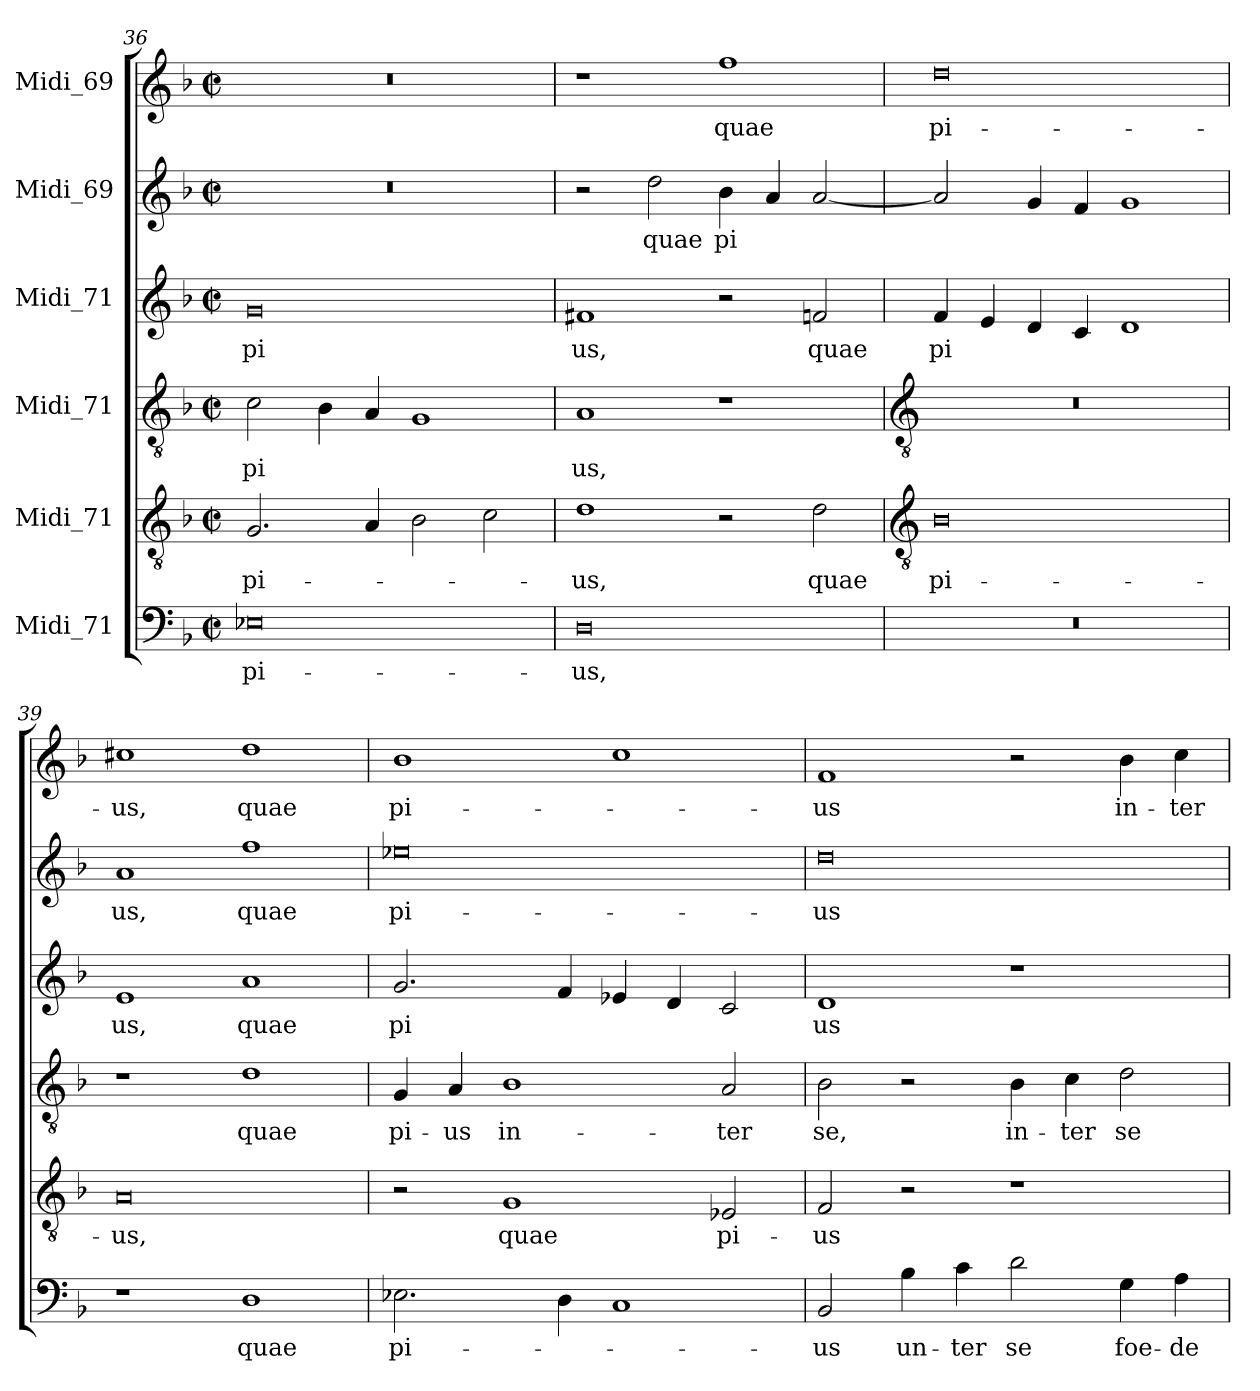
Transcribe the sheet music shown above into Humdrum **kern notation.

**kern	**text	**kern	**text	**kern	**text	**kern	**text	**kern	**text	**kern	**text
*part6	*part6	*part5	*part5	*part4	*part4	*part3	*part3	*part2	*part2	*part1	*part1
*staff6	*staff6	*staff5	*staff5	*staff4	*staff4	*staff3	*staff3	*staff2	*staff2	*staff1	*staff1
*I"Midi_71	*	*I"Midi_71	*	*I"Midi_71	*	*I"Midi_71	*	*I"Midi_69	*	*I"Midi_69	*
*clefF4	*	*clefGv2	*	*clefGv2	*	*clefG2	*	*clefG2	*	*clefG2	*
*k[b-]	*	*k[b-]	*	*k[b-]	*	*k[b-]	*	*k[b-]	*	*k[b-]	*
*F:	*	*F:	*	*F:	*	*F:	*	*F:	*	*F:	*
*M4/2	*	*M4/2	*	*M4/2	*	*M4/2	*	*M4/2	*	*M4/2	*
*met(c|)	*	*met(c|)	*	*met(c|)	*	*met(c|)	*	*met(c|)	*	*met(c|)	*
=36	=36	=36	=36	=36	=36	=36	=36	=36	=36	=36	=36
!	!LO:LY:b	!	!LO:LY:b	!	!LO:LY:b	!	!LO:LY:b	!	!	!	!
0E-X	pi-	2.G	pi-	2c	pi	0g	pi	0r	.	0r	.
.	.	.	.	4B-	.	.	.	.	.	.	.
.	.	4A	.	4A	.	.	.	.	.	.	.
.	.	2B-	.	1G	.	.	.	.	.	.	.
.	.	2c	.	.	.	.	.	.	.	.	.
=37	=37	=37	=37	=37	=37	=37	=37	=37	=37	=37	=37
!	!LO:LY:b	!	!LO:LY:b	!	!LO:LY:b	!	!LO:LY:b	!	!	!	!
0D	-us,	1d	-us,	1A	us,	1f#X	us,	2r	.	1r	.
!	!	!	!	!	!	!	!	!	!LO:LY:b	!	!
.	.	.	.	.	.	.	.	2dd	quae	.	.
!	!	!	!	!	!	!	!	!	!LO:LY:b	!	!LO:LY:b
.	.	2r	.	1r	.	2r	.	4b-	pi	1ff	quae
.	.	.	.	.	.	.	.	4a	.	.	.
!	!	!	!LO:LY:b	!	!	!	!LO:LY:b	!	!	!	!
.	.	2d	quae	.	.	2fn	quae	[2a	.	.	.
!!LO:LB:g=z
=38	=38	=38	=38	=38	=38	=38	=38	=38	=38	=38	=38
*	*	*clefGv2	*	*clefGv2	*	*	*	*	*	*	*
!	!	!	!LO:LY:b	!	!	!	!LO:LY:b	!	!	!	!LO:LY:b
0r	.	0B-	pi-	0r	.	4f	pi	2a]	.	0dd	pi-
.	.	.	.	.	.	4e	.	.	.	.	.
.	.	.	.	.	.	4d	.	4g	.	.	.
.	.	.	.	.	.	4c	.	4f	.	.	.
.	.	.	.	.	.	1d	.	1g	.	.	.
=39	=39	=39	=39	=39	=39	=39	=39	=39	=39	=39	=39
!	!	!	!LO:LY:b	!	!	!	!LO:LY:b	!	!LO:LY:b	!	!LO:LY:b
1r	.	0A	-us,	1r	.	1e	us,	1a	us,	1cc#X	-us,
!	!LO:LY:b	!	!	!	!LO:LY:b	!	!LO:LY:b	!	!LO:LY:b	!	!LO:LY:b
1D	quae	.	.	1d	quae	1a	quae	1ff	quae	1dd	quae
=40	=40	=40	=40	=40	=40	=40	=40	=40	=40	=40	=40
!	!LO:LY:b	!	!	!	!LO:LY:b	!	!LO:LY:b	!	!LO:LY:b	!	!LO:LY:b
2.E-X	pi-	2r	.	4G	pi-	2.g	pi	0ee-X	pi-	1b-	pi-
!	!	!	!	!	!LO:LY:b	!	!	!	!	!	!
.	.	.	.	4A	-us	.	.	.	.	.	.
!	!	!	!LO:LY:b	!	!LO:LY:b	!	!	!	!	!	!
.	.	1G	quae	1B-	in-	.	.	.	.	.	.
4D	.	.	.	.	.	4f	.	.	.	.	.
1C	.	.	.	.	.	4e-X	.	.	.	1cc	.
.	.	.	.	.	.	4d	.	.	.	.	.
!	!	!	!LO:LY:b	!	!LO:LY:b	!	!	!	!	!	!
.	.	2E-X	pi-	2A	-ter	2c	.	.	.	.	.
=41	=41	=41	=41	=41	=41	=41	=41	=41	=41	=41	=41
!	!LO:LY:b	!	!LO:LY:b	!	!LO:LY:b	!	!LO:LY:b	!	!LO:LY:b	!	!LO:LY:b
2BB-	-us	2F	-us	2B-	se,	1d	us	0dd	-us	1f	-us
!	!LO:LY:b	!	!	!	!	!	!	!	!	!	!
4B-	un-	2r	.	2r	.	.	.	.	.	.	.
!	!LO:LY:b	!	!	!	!	!	!	!	!	!	!
4c	-ter	.	.	.	.	.	.	.	.	.	.
!	!LO:LY:b	!	!	!	!LO:LY:b	!	!	!	!	!	!
2d	se	1r	.	4B-	in-	1r	.	.	.	2r	.
!	!	!	!	!	!LO:LY:b	!	!	!	!	!	!
.	.	.	.	4c	-ter	.	.	.	.	.	.
!	!LO:LY:b	!	!	!	!LO:LY:b	!	!	!	!	!	!LO:LY:b
4G	foe-	.	.	2d	se	.	.	.	.	4b-	in-
!	!LO:LY:b	!	!	!	!	!	!	!	!	!	!LO:LY:b
4A	-de-	.	.	.	.	.	.	.	.	4cc	-ter
=	=	=	=	=	=	=	=	=	=	=	=
*-	*-	*-	*-	*-	*-	*-	*-	*-	*-	*-	*-
